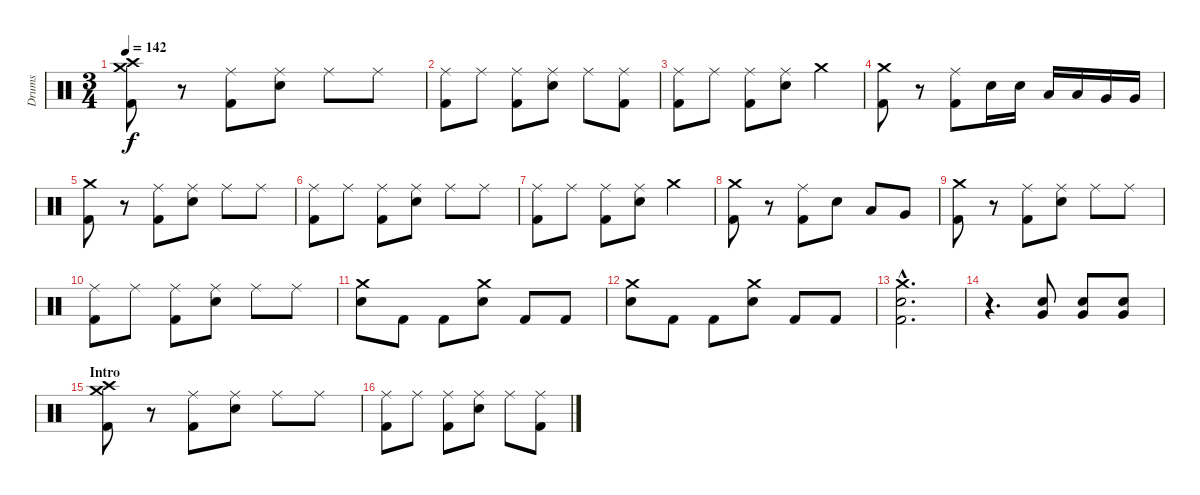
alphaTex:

\track ("Drums" "Drums") {instrument percussion}
\staff {score}
\articulation defaults
\ts (3 4)
\tempo 142
\clef neutral
\ks c
("Crash medium (hit)" "Crash high (hit)" "Kick (hit) 2").8{dy f} r.8 ("Ride (middle)" "Kick (hit) 2").8 ("Ride (middle)" "Electric Snare (hit)").8 "Ride (middle)".8 "Ride (middle)".8 |
("Ride (middle)" "Kick (hit) 2").8 "Ride (middle)".8 ("Ride (middle)" "Kick (hit) 2").8 ("Ride (middle)" "Electric Snare (hit)").8 "Ride (middle)".8 ("Ride (middle)" "Kick (hit) 2").8 |
("Ride (middle)" "Kick (hit) 2").8 "Ride (middle)".8 ("Ride (middle)" "Kick (hit) 2").8 ("Ride (middle)" "Electric Snare (hit)").8 "Crash medium (hit)".4 |
("Crash medium (hit)" "Kick (hit) 2").8 r.8 ("Ride (middle)" "Kick (hit) 2").8 "Electric Snare (hit)".16 "Electric Snare (hit)".16 "Low Tom (hit)".16 "Low Tom (hit)".16 "Very Low Tom (hit)".16 "Very Low Tom (hit)".16 |
("Crash medium (hit)" "Kick (hit) 2").8 r.8 ("Ride (middle)" "Kick (hit) 2").8 ("Ride (middle)" "Electric Snare (hit)").8 "Ride (middle)".8 "Ride (middle)".8 |
("Ride (middle)" "Kick (hit) 2").8 "Ride (middle)".8 ("Ride (middle)" "Kick (hit) 2").8 ("Ride (middle)" "Electric Snare (hit)").8 "Ride (middle)".8 "Ride (middle)".8 |
("Ride (middle)" "Kick (hit) 2").8 "Ride (middle)".8 ("Ride (middle)" "Kick (hit) 2").8 ("Ride (middle)" "Electric Snare (hit)").8 "Crash medium (hit)".4 |
("Crash medium (hit)" "Kick (hit) 2").8 r.8 ("Ride (middle)" "Kick (hit) 2").8 "Electric Snare (hit)".8 "Low Tom (hit)".8 "Very Low Tom (hit)".8 |
("Crash medium (hit)" "Kick (hit) 2").8 r.8 ("Ride (middle)" "Kick (hit) 2").8 ("Ride (middle)" "Electric Snare (hit)").8 "Ride (middle)".8 "Ride (middle)".8 |
("Ride (middle)" "Kick (hit) 2").8 "Ride (middle)".8 ("Ride (middle)" "Kick (hit) 2").8 ("Ride (middle)" "Electric Snare (hit)").8 "Ride (middle)".8 "Ride (middle)".8 |
("Crash medium (hit)" "Electric Snare (hit)").8 "Kick (hit) 2".8 "Kick (hit) 2".8 ("Crash medium (hit)" "Electric Snare (hit)").8 "Kick (hit) 2".8 "Kick (hit) 2".8 |
("Crash medium (hit)" "Electric Snare (hit)").8 "Kick (hit) 2".8 "Kick (hit) 2".8 ("Crash medium (hit)" "Electric Snare (hit)").8 "Kick (hit) 2".8 "Kick (hit) 2".8 |
("Crash medium (hit)"{hac} "Electric Snare (hit)"{hac} "Kick (hit) 2"{hac}).2{d} |
r.4{d} ("Electric Snare (hit)" "Very Low Tom (hit)").8 ("Electric Snare (hit)" "Very Low Tom (hit)").8 ("Electric Snare (hit)" "Very Low Tom (hit)").8 |
\section ("" "Intro")
("Crash medium (hit)" "Crash high (hit)" "Kick (hit) 2").8 r.8 ("Ride (middle)" "Kick (hit) 2").8 ("Ride (middle)" "Electric Snare (hit)").8 "Ride (middle)".8 "Ride (middle)".8 |
("Ride (middle)" "Kick (hit) 2").8 "Ride (middle)".8 ("Ride (middle)" "Kick (hit) 2").8 ("Ride (middle)" "Electric Snare (hit)").8 "Ride (middle)".8 ("Ride (middle)" "Kick (hit) 2").8
